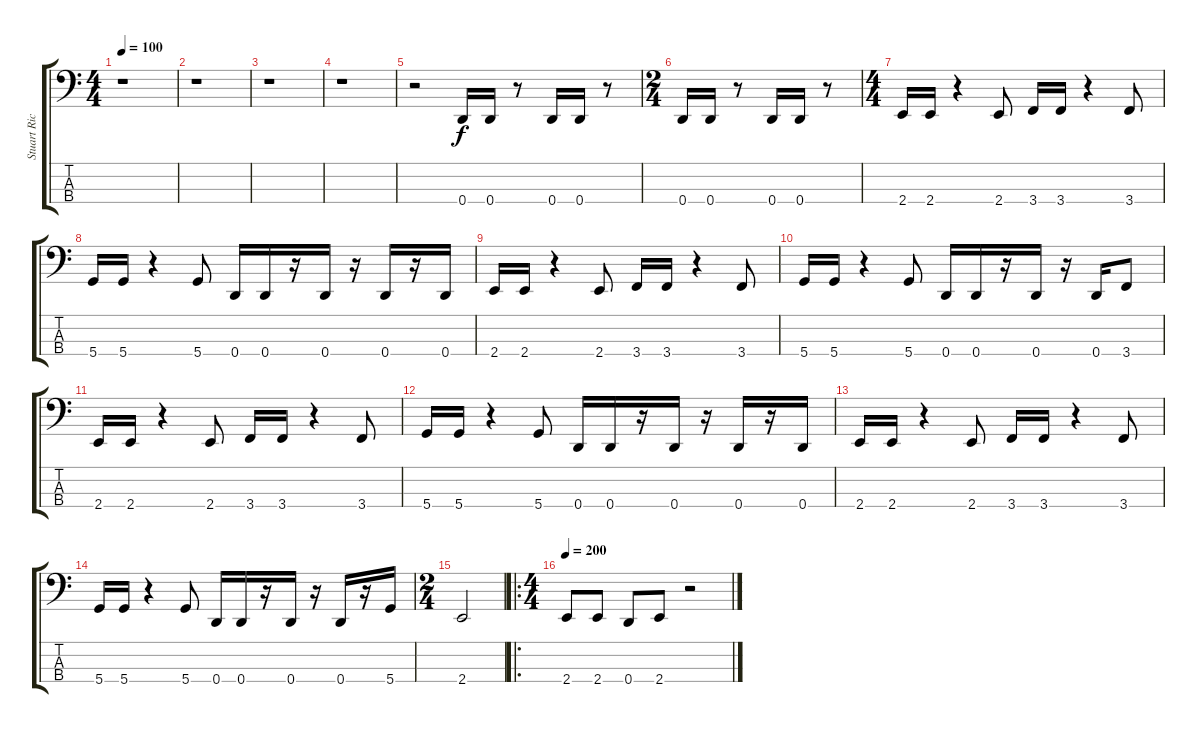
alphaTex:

\track ("Stuart Richardson" "Stuart Ric") {instrument electricbassfinger}
\staff {score tabs}
\tuning (G2 D2 A1 D1) {hide}
\ts (4 4)
\tempo 100
\clef f4
\ks c
r.1{dy f instrument electricbassfinger} |
r.1 |
r.1 |
r.1 |
r.2 0.4.16 0.4.16 r.8 0.4.16 0.4.16 r.8 |
\ts (2 4)
0.4.16 0.4.16 r.8 0.4.16 0.4.16 r.8 |
\ts (4 4)
2.4.16 2.4.16 r.4 2.4.8 3.4.16 3.4.16 r.4 3.4.8 |
5.4.16 5.4.16 r.4 5.4.8 0.4.16 0.4.16 r.16 0.4.16 r.16 0.4.16 r.16 0.4.16 |
2.4.16 2.4.16 r.4 2.4.8 3.4.16 3.4.16 r.4 3.4.8 |
5.4.16 5.4.16 r.4 5.4.8 0.4.16 0.4.16 r.16 0.4.16 r.16 0.4.16 3.4.8 |
2.4.16 2.4.16 r.4 2.4.8 3.4.16 3.4.16 r.4 3.4.8 |
5.4.16 5.4.16 r.4 5.4.8 0.4.16 0.4.16 r.16 0.4.16 r.16 0.4.16 r.16 0.4.16 |
2.4.16 2.4.16 r.4 2.4.8 3.4.16 3.4.16 r.4 3.4.8 |
5.4.16 5.4.16 r.4 5.4.8 0.4.16 0.4.16 r.16 0.4.16 r.16 0.4.16 r.16 5.4.16 |
\ts (2 4)
2.4.2 |
\ro
\ts (4 4)
\tempo 200
2.4.8 2.4.8 0.4.8 2.4.8 r.2
